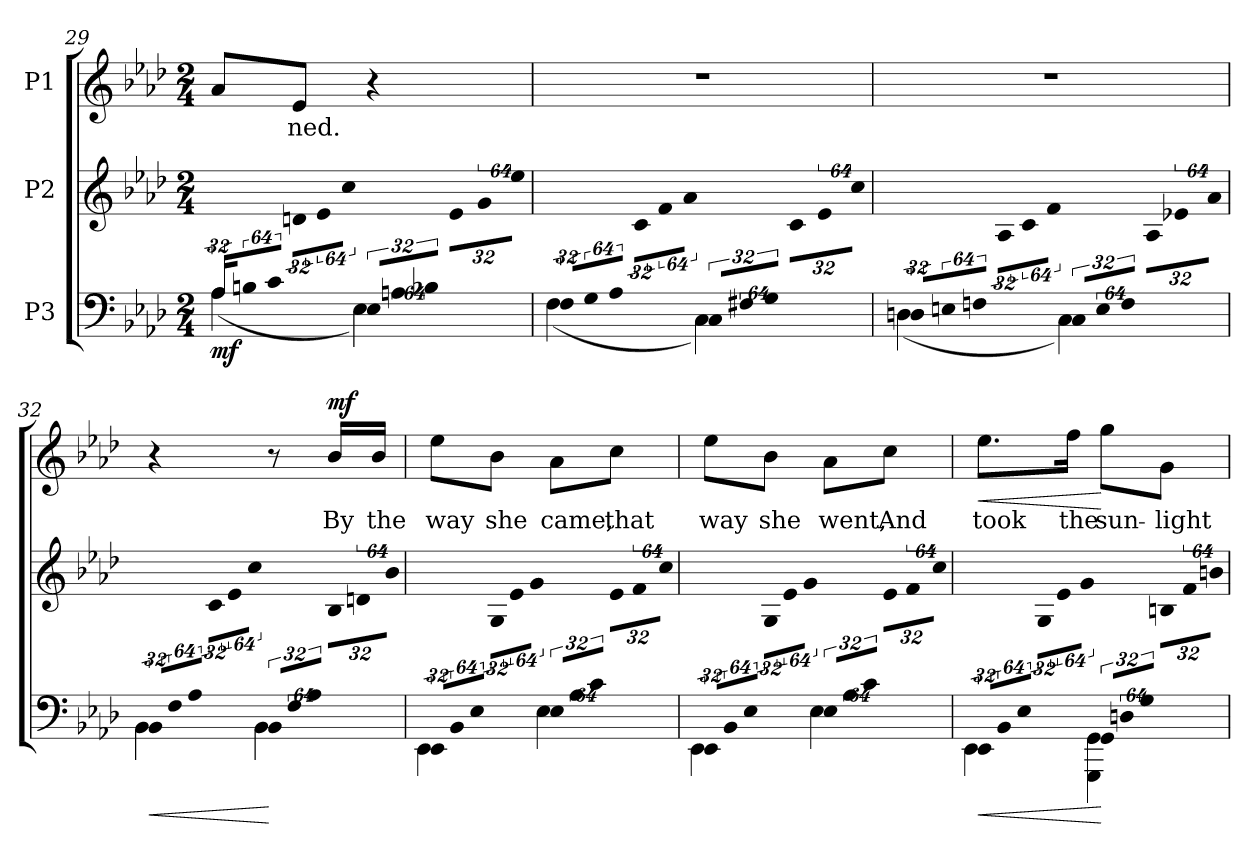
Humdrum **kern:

**kern	**dynam	**kern	**kern	**text	**dynam
*part3	*part3	*part2	*part1	*part1	*part1
*staff3	*staff3	*staff2	*staff1	*staff1	*staff1
*I"P3	*	*I"P2	*I"P1	*	*
!!LO:LB:g=z
*clefF4	*	*clefG2	*clefG2	*	*
*k[b-e-a-d-]	*	*k[b-e-a-d-]	*k[b-e-a-d-]	*	*
*A-:	*	*A-:	*A-:	*	*
*M2/4	*	*M2/4	*M2/4	*	*
=29	=29	=29	=29	=29	=29
!LO:N:vis=16	!	!	!	!	!
*^	*	*	*	*	*
!	!	!	!	!	!LO:LY:b:color=#000000	!
(512%21A-i/LL	(4A-i\	mf	32ryy	8a-i/L	--	.
.	.	.	128ryy	.	.	.
.	.	.	512ryy	.	.	.
!LO:N:vis=16	!	!	!	!	!	!
1024%43Bni/	.	.	32ryy	.	.	.
.	.	.	128ryy	.	.	.
.	.	.	512.ryy	.	.	.
!LO:N:vis=16	!	!	!	!	!	!
1024%43ci/JJ	.	.	32ryy	.	.	.
.	.	.	128ryy	.	.	.
.	.	.	512.ryy	.	.	.
!	!	!	!LO:N:vis=16	!	!	!
!	!	!	!	!	!LO:LY:b:color=#000000	!
32ryy	.	.	512%21dni\LL	8e-<i/J	- ned.	.
128ryy	.	.	.	.	.	.
512ryy	.	.	.	.	.	.
!	!	!	!LO:N:vis=16	!	!	!
32ryy	.	.	1024%43e-i\	.	.	.
128ryy	.	.	.	.	.	.
512.ryy	.	.	.	.	.	.
!	!	!	!LO:N:vis=16	!	!	!
32ryy	.	.	1024%43cci\JJ	.	.	.
128ryy	.	.	.	.	.	.
512.ryy)	.	.	.	.	.	.
!LO:N:vis=16	!	!	!	!	!	!
(512%21E-i/LL	4E-i\)	.	32ryy	4r	.	.
.	.	.	128ryy	.	.	.
.	.	.	512ryy	.	.	.
!LO:N:vis=16	!	!	!	!	!	!
1024%43Ani/	.	.	32ryy	.	.	.
.	.	.	128ryy	.	.	.
.	.	.	512.ryy	.	.	.
!LO:N:vis=16	!	!	!	!	!	!
1024%43B-Xi/JJ	.	.	32ryy	.	.	.
.	.	.	128ryy	.	.	.
.	.	.	512.ryy	.	.	.
!	!	!	!LO:N:vis=16	!	!	!
32ryy	.	.	512%21e-i\LL	.	.	.
128ryy	.	.	.	.	.	.
512ryy	.	.	.	.	.	.
!	!	!	!LO:N:vis=16	!	!	!
32ryy	.	.	1024%43gi\	.	.	.
128ryy	.	.	.	.	.	.
512.ryy	.	.	.	.	.	.
!	!	!	!LO:N:vis=16	!	!	!
32ryy	.	.	1024%43ee-i\JJ	.	.	.
128ryy	.	.	.	.	.	.
512.ryy)	.	.	.	.	.	.
=30	=30	=30	=30	=30	=30	=30
!LO:N:vis=16	!	!	!	!LO:N:vis=1	!	!
(512%21Fi/LL	(4Fi\	.	32ryy	2r	.	.
.	.	.	128ryy	.	.	.
.	.	.	512ryy	.	.	.
!LO:N:vis=16	!	!	!	!	!	!
1024%43Gi/	.	.	32ryy	.	.	.
.	.	.	128ryy	.	.	.
.	.	.	512.ryy	.	.	.
!LO:N:vis=16	!	!	!	!	!	!
1024%43A-i/JJ	.	.	32ryy	.	.	.
.	.	.	128ryy	.	.	.
.	.	.	512.ryy	.	.	.
!	!	!	!LO:N:vis=16	!	!	!
32ryy	.	.	512%21ci\LL	.	.	.
128ryy	.	.	.	.	.	.
512ryy	.	.	.	.	.	.
!	!	!	!LO:N:vis=16	!	!	!
32ryy	.	.	1024%43fi\	.	.	.
128ryy	.	.	.	.	.	.
512.ryy	.	.	.	.	.	.
!	!	!	!LO:N:vis=16	!	!	!
32ryy	.	.	1024%43a-i\JJ	.	.	.
128ryy	.	.	.	.	.	.
512.ryy)	.	.	.	.	.	.
!LO:N:vis=16	!	!	!	!	!	!
(512%21Ci/LL	4Ci\)	.	32ryy	.	.	.
.	.	.	128ryy	.	.	.
.	.	.	512ryy	.	.	.
!LO:N:vis=16	!	!	!	!	!	!
1024%43F#Xi/	.	.	32ryy	.	.	.
.	.	.	128ryy	.	.	.
.	.	.	512.ryy	.	.	.
!LO:N:vis=16	!	!	!	!	!	!
1024%43Gi/JJ	.	.	32ryy	.	.	.
.	.	.	128ryy	.	.	.
.	.	.	512.ryy	.	.	.
!	!	!	!LO:N:vis=16	!	!	!
32ryy	.	.	512%21ci\LL	.	.	.
128ryy	.	.	.	.	.	.
512ryy	.	.	.	.	.	.
!	!	!	!LO:N:vis=16	!	!	!
32ryy	.	.	1024%43e-i\	.	.	.
128ryy	.	.	.	.	.	.
512.ryy	.	.	.	.	.	.
!	!	!	!LO:N:vis=16	!	!	!
32ryy	.	.	1024%43cci\JJ	.	.	.
128ryy	.	.	.	.	.	.
512.ryy)	.	.	.	.	.	.
=31	=31	=31	=31	=31	=31	=31
!LO:N:vis=16	!	!	!	!LO:N:vis=1	!	!
(512%21Dni/LL	(4Di\	.	32ryy	2r	.	.
.	.	.	128ryy	.	.	.
.	.	.	512ryy	.	.	.
!LO:N:vis=16	!	!	!	!	!	!
1024%43Eni/	.	.	32ryy	.	.	.
.	.	.	128ryy	.	.	.
.	.	.	512.ryy	.	.	.
!LO:N:vis=16	!	!	!	!	!	!
1024%43Fni/JJ	.	.	32ryy	.	.	.
.	.	.	128ryy	.	.	.
.	.	.	512.ryy	.	.	.
!	!	!	!LO:N:vis=16	!	!	!
32ryy	.	.	512%21A-i\LL	.	.	.
128ryy	.	.	.	.	.	.
512ryy	.	.	.	.	.	.
!	!	!	!LO:N:vis=16	!	!	!
32ryy	.	.	1024%43ci\	.	.	.
128ryy	.	.	.	.	.	.
512.ryy	.	.	.	.	.	.
!	!	!	!LO:N:vis=16	!	!	!
32ryy	.	.	1024%43fi\JJ	.	.	.
128ryy	.	.	.	.	.	.
512.ryy)	.	.	.	.	.	.
!LO:N:vis=16	!	!	!	!	!	!
(512%21Ci/LL	4Ci\)	.	32ryy	.	.	.
.	.	.	128ryy	.	.	.
.	.	.	512ryy	.	.	.
!LO:N:vis=16	!	!	!	!	!	!
1024%43Ei/	.	.	32ryy	.	.	.
.	.	.	128ryy	.	.	.
.	.	.	512.ryy	.	.	.
!LO:N:vis=16	!	!	!	!	!	!
1024%43Fi/JJ	.	.	32ryy	.	.	.
.	.	.	128ryy	.	.	.
.	.	.	512.ryy	.	.	.
!	!	!	!LO:N:vis=16	!	!	!
32ryy	.	.	512%21A-i\LL	.	.	.
128ryy	.	.	.	.	.	.
512ryy	.	.	.	.	.	.
!	!	!	!LO:N:vis=16	!	!	!
32ryy	.	.	1024%43e-Xi\	.	.	.
128ryy	.	.	.	.	.	.
512.ryy	.	.	.	.	.	.
!	!	!	!LO:N:vis=16	!	!	!
32ryy	.	.	1024%43a-i\JJ	.	.	.
128ryy	.	.	.	.	.	.
512.ryy)	.	.	.	.	.	.
!!LO:LB:g=z
=32	=32	=32	=32	=32	=32	=32
!LO:N:vis=16	!	!LO:HP:b	!	!	!	!
(512%21BB-i/LL	4BB-i\	<	32ryy	4r	.	.
.	.	.	128ryy	.	.	.
.	.	.	512ryy	.	.	.
!LO:N:vis=16	!	!	!	!	!	!
1024%43Fi/	.	.	32ryy	.	.	.
.	.	.	128ryy	.	.	.
.	.	.	512.ryy	.	.	.
!LO:N:vis=16	!	!	!	!	!	!
1024%43A-i/JJ	.	.	32ryy	.	.	.
.	.	.	128ryy	.	.	.
.	.	.	512.ryy	.	.	.
!	!	!	!LO:N:vis=16	!	!	!
32ryy	.	.	512%21ci\LL	.	.	.
128ryy	.	.	.	.	.	.
512ryy	.	.	.	.	.	.
!	!	!	!LO:N:vis=16	!	!	!
32ryy	.	.	1024%43e-i\	.	.	.
128ryy	.	.	.	.	.	.
512.ryy	.	.	.	.	.	.
!	!	!	!LO:N:vis=16	!	!	!
32ryy	.	.	1024%43cci\JJ	.	.	.
128ryy	.	.	.	.	.	.
512.ryy)	.	.	.	.	.	.
!LO:N:vis=16	!	!	!	!	!	!
(512%21BB-i/LL	4BB-i\	[	32ryy	8r	.	.
.	.	.	128ryy	.	.	.
.	.	.	512ryy	.	.	.
!LO:N:vis=16	!	!	!	!	!	!
1024%43Fi/	.	.	32ryy	.	.	.
.	.	.	128ryy	.	.	.
.	.	.	512.ryy	.	.	.
!LO:N:vis=16	!	!	!	!	!	!
1024%43A-i/JJ	.	.	32ryy	.	.	.
.	.	.	128ryy	.	.	.
.	.	.	512.ryy	.	.	.
!	!	!	!LO:N:vis=16	!	!	!
!	!	!	!	!	!LO:LY:b:color=#000000	!
32ryy	.	.	512%21B-i\LL	16b-i/LL	By	mf
128ryy	.	.	.	.	.	.
512ryy	.	.	.	.	.	.
!	!	!	!LO:N:vis=16	!	!	!
32ryy	.	.	1024%43dni\	.	.	.
!	!	!	!	!	!LO:LY:b:color=#000000	!
.	.	.	.	16b-i/JJ	the	.
128ryy	.	.	.	.	.	.
512.ryy	.	.	.	.	.	.
!	!	!	!LO:N:vis=16	!	!	!
32ryy	.	.	1024%43b-i\JJ	.	.	.
128ryy	.	.	.	.	.	.
512.ryy)	.	.	.	.	.	.
=33	=33	=33	=33	=33	=33	=33
!LO:N:vis=16	!	!	!	!	!	!
!	!	!	!	!	!LO:LY:b:color=#000000	!
(512%21EE-i/LL	4EE-i\	.	32ryy	8ee-i\L	way	.
.	.	.	128ryy	.	.	.
.	.	.	512ryy	.	.	.
!LO:N:vis=16	!	!	!	!	!	!
1024%43BB-i/	.	.	32ryy	.	.	.
.	.	.	128ryy	.	.	.
.	.	.	512.ryy	.	.	.
!LO:N:vis=16	!	!	!	!	!	!
1024%43E-i/JJ	.	.	32ryy	.	.	.
.	.	.	128ryy	.	.	.
.	.	.	512.ryy	.	.	.
!	!	!	!LO:N:vis=16	!	!	!
!	!	!	!	!	!LO:LY:b:color=#000000	!
32ryy	.	.	512%21Gi\LL	8b-i\J	she	.
128ryy	.	.	.	.	.	.
512ryy	.	.	.	.	.	.
!	!	!	!LO:N:vis=16	!	!	!
32ryy	.	.	1024%43e-i\	.	.	.
128ryy	.	.	.	.	.	.
512.ryy	.	.	.	.	.	.
!	!	!	!LO:N:vis=16	!	!	!
32ryy	.	.	1024%43gi\JJ	.	.	.
128ryy	.	.	.	.	.	.
512.ryy)	.	.	.	.	.	.
!LO:N:vis=16	!	!	!	!	!	!
!	!	!	!	!	!LO:LY:b:color=#000000	!
(512%21E-i/LL	4E-i\	.	32ryy	8a-i\L	came,	.
.	.	.	128ryy	.	.	.
.	.	.	512ryy	.	.	.
!LO:N:vis=16	!	!	!	!	!	!
1024%43A-i/	.	.	32ryy	.	.	.
.	.	.	128ryy	.	.	.
.	.	.	512.ryy	.	.	.
!LO:N:vis=16	!	!	!	!	!	!
1024%43ci/JJ	.	.	32ryy	.	.	.
.	.	.	128ryy	.	.	.
.	.	.	512.ryy	.	.	.
!	!	!	!LO:N:vis=16	!	!	!
!	!	!	!	!	!LO:LY:b:color=#000000	!
32ryy	.	.	512%21e-i\LL	8cci\J	that	.
128ryy	.	.	.	.	.	.
512ryy	.	.	.	.	.	.
!	!	!	!LO:N:vis=16	!	!	!
32ryy	.	.	1024%43fi\	.	.	.
128ryy	.	.	.	.	.	.
512.ryy	.	.	.	.	.	.
!	!	!	!LO:N:vis=16	!	!	!
32ryy	.	.	1024%43cci\JJ	.	.	.
128ryy	.	.	.	.	.	.
512.ryy)	.	.	.	.	.	.
=34	=34	=34	=34	=34	=34	=34
!LO:N:vis=16	!	!	!	!	!	!
!	!	!	!	!	!LO:LY:b:color=#000000	!
(512%21EE-i/LL	4EE-i\	.	32ryy	8ee-i\L	way	.
.	.	.	128ryy	.	.	.
.	.	.	512ryy	.	.	.
!LO:N:vis=16	!	!	!	!	!	!
1024%43BB-i/	.	.	32ryy	.	.	.
.	.	.	128ryy	.	.	.
.	.	.	512.ryy	.	.	.
!LO:N:vis=16	!	!	!	!	!	!
1024%43E-i/JJ	.	.	32ryy	.	.	.
.	.	.	128ryy	.	.	.
.	.	.	512.ryy	.	.	.
!	!	!	!LO:N:vis=16	!	!	!
!	!	!	!	!	!LO:LY:b:color=#000000	!
32ryy	.	.	512%21Gi\LL	8b-i\J	she	.
128ryy	.	.	.	.	.	.
512ryy	.	.	.	.	.	.
!	!	!	!LO:N:vis=16	!	!	!
32ryy	.	.	1024%43e-i\	.	.	.
128ryy	.	.	.	.	.	.
512.ryy	.	.	.	.	.	.
!	!	!	!LO:N:vis=16	!	!	!
32ryy	.	.	1024%43gi\JJ	.	.	.
128ryy	.	.	.	.	.	.
512.ryy)	.	.	.	.	.	.
!LO:N:vis=16	!	!	!	!	!	!
!	!	!	!	!	!LO:LY:b:color=#000000	!
(512%21E-i/LL	4E-i\	.	32ryy	8a-i\L	went,	.
.	.	.	128ryy	.	.	.
.	.	.	512ryy	.	.	.
!LO:N:vis=16	!	!	!	!	!	!
1024%43A-i/	.	.	32ryy	.	.	.
.	.	.	128ryy	.	.	.
.	.	.	512.ryy	.	.	.
!LO:N:vis=16	!	!	!	!	!	!
1024%43ci/JJ	.	.	32ryy	.	.	.
.	.	.	128ryy	.	.	.
.	.	.	512.ryy	.	.	.
!	!	!	!LO:N:vis=16	!	!	!
!	!	!	!	!	!LO:LY:b:color=#000000	!
32ryy	.	.	512%21e-i\LL	8cci\J	And	.
128ryy	.	.	.	.	.	.
512ryy	.	.	.	.	.	.
!	!	!	!LO:N:vis=16	!	!	!
32ryy	.	.	1024%43fi\	.	.	.
128ryy	.	.	.	.	.	.
512.ryy	.	.	.	.	.	.
!	!	!	!LO:N:vis=16	!	!	!
32ryy	.	.	1024%43cci\JJ	.	.	.
128ryy	.	.	.	.	.	.
512.ryy)	.	.	.	.	.	.
!!LO:PB:g=z
=35	=35	=35	=35	=35	=35	=35
!LO:N:vis=16	!	!LO:HP:b	!	!	!	!
!	!	!	!	!	!LO:LY:b:color=#000000	!LO:HP:b
(512%21EE-i/LL	4EE-i\	<	32ryy	8.ee-i\L	took	<
.	.	.	128ryy	.	.	.
.	.	.	512ryy	.	.	.
!LO:N:vis=16	!	!	!	!	!	!
1024%43BB-i/	.	.	32ryy	.	.	.
.	.	.	128ryy	.	.	.
.	.	.	512.ryy	.	.	.
!LO:N:vis=16	!	!	!	!	!	!
1024%43E-i/JJ	.	.	32ryy	.	.	.
.	.	.	128ryy	.	.	.
.	.	.	512.ryy	.	.	.
!	!	!	!LO:N:vis=16	!	!	!
32ryy	.	.	512%21Gi\LL	.	.	.
128ryy	.	.	.	.	.	.
512ryy	.	.	.	.	.	.
!	!	!	!LO:N:vis=16	!	!	!
32ryy	.	.	1024%43e-i\	.	.	.
!	!	!	!	!	!LO:LY:b:color=#000000	!
.	.	.	.	16ffi\Jk	the	.
128ryy	.	.	.	.	.	.
512.ryy	.	.	.	.	.	.
!	!	!	!LO:N:vis=16	!	!	!
32ryy	.	.	1024%43gi\JJ	.	.	.
128ryy	.	.	.	.	.	.
512.ryy)	.	.	.	.	.	.
!LO:N:vis=16	!	!	!	!	!	!
!	!	!	!	!	!LO:LY:b:color=#000000	!
(512%21GGi/LL	4GGGi\ 4GGi	[	32ryy	8ggi\L	sun-	[
.	.	.	128ryy	.	.	.
.	.	.	512ryy	.	.	.
!LO:N:vis=16	!	!	!	!	!	!
1024%43Dni/	.	.	32ryy	.	.	.
.	.	.	128ryy	.	.	.
.	.	.	512.ryy	.	.	.
!LO:N:vis=16	!	!	!	!	!	!
1024%43Gi/JJ	.	.	32ryy	.	.	.
.	.	.	128ryy	.	.	.
.	.	.	512.ryy	.	.	.
!	!	!	!LO:N:vis=16	!	!	!
!	!	!	!	!	!LO:LY:b:color=#000000	!
32ryy	.	.	512%21Bni\LL	8gi\J	-light	.
128ryy	.	.	.	.	.	.
512ryy	.	.	.	.	.	.
!	!	!	!LO:N:vis=16	!	!	!
32ryy	.	.	1024%43fi\	.	.	.
128ryy	.	.	.	.	.	.
512.ryy	.	.	.	.	.	.
!	!	!	!LO:N:vis=16	!	!	!
32ryy	.	.	1024%43bni\JJ	.	.	.
128ryy	.	.	.	.	.	.
512.ryy)	.	.	.	.	.	.
*v	*v	*	*	*	*	*
=	=	=	=	=	=
*-	*-	*-	*-	*-	*-
